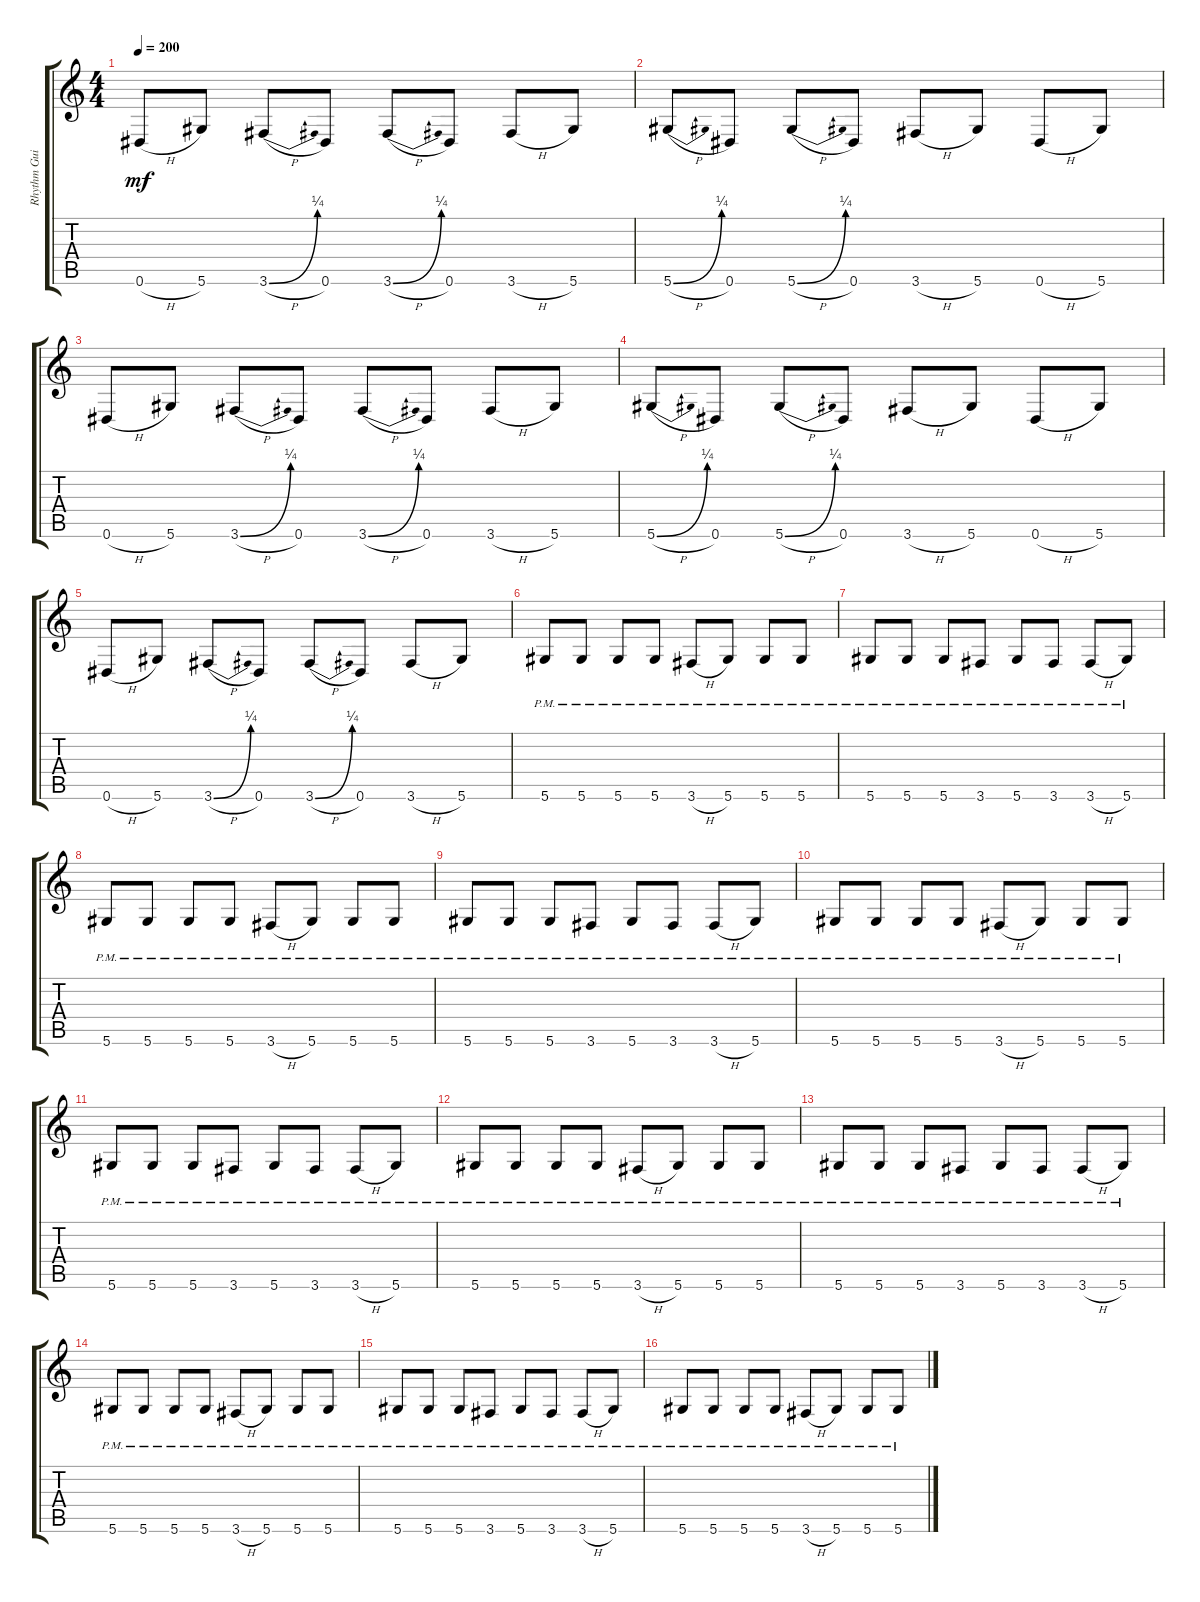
\track ("Rhythm Guitar" "Rhythm Gui") {instrument distortionguitar}
\staff {score tabs}
\tuning (Eb4 Bb3 Gb3 Db3 Ab2 Eb2) {hide}
\ts (4 4)
\tempo 200
\clef g2
\ks c
0.6{h}.8{dy mf} 5.6.8 3.6{be (bend 0 0 60 1) h}.8 0.6.8 3.6{be (bend 0 0 60 1) h}.8 0.6.8 3.6{h}.8 5.6.8 |
5.6{be (bend 0 0 60 1) h}.8 0.6.8 5.6{be (bend 0 0 60 1) h}.8 0.6.8 3.6{h}.8 5.6.8 0.6{h}.8 5.6.8 |
0.6{h}.8 5.6.8 3.6{be (bend 0 0 60 1) h}.8 0.6.8 3.6{be (bend 0 0 60 1) h}.8 0.6.8 3.6{h}.8 5.6.8 |
5.6{be (bend 0 0 60 1) h}.8 0.6.8 5.6{be (bend 0 0 60 1) h}.8 0.6.8 3.6{h}.8 5.6.8 0.6{h}.8 5.6.8 |
0.6{h}.8 5.6.8 3.6{be (bend 0 0 60 1) h}.8 0.6.8 3.6{be (bend 0 0 60 1) h}.8 0.6.8 3.6{h}.8 5.6.8 |
5.6{pm}.8 5.6{pm}.8 5.6{pm}.8 5.6{pm}.8 3.6{h pm}.8 5.6{pm}.8 5.6{pm}.8 5.6{pm}.8 |
5.6{pm}.8 5.6{pm}.8 5.6{pm}.8 3.6{pm}.8 5.6{pm}.8 3.6{pm}.8 3.6{h pm}.8 5.6{pm}.8 |
5.6{pm}.8 5.6{pm}.8 5.6{pm}.8 5.6{pm}.8 3.6{h pm}.8 5.6{pm}.8 5.6{pm}.8 5.6{pm}.8 |
5.6{pm}.8 5.6{pm}.8 5.6{pm}.8 3.6{pm}.8 5.6{pm}.8 3.6{pm}.8 3.6{h pm}.8 5.6{pm}.8 |
5.6{pm}.8 5.6{pm}.8 5.6{pm}.8 5.6{pm}.8 3.6{h pm}.8 5.6{pm}.8 5.6{pm}.8 5.6{pm}.8 |
5.6{pm}.8 5.6{pm}.8 5.6{pm}.8 3.6{pm}.8 5.6{pm}.8 3.6{pm}.8 3.6{h pm}.8 5.6{pm}.8 |
5.6{pm}.8 5.6{pm}.8 5.6{pm}.8 5.6{pm}.8 3.6{h pm}.8 5.6{pm}.8 5.6{pm}.8 5.6{pm}.8 |
5.6{pm}.8 5.6{pm}.8 5.6{pm}.8 3.6{pm}.8 5.6{pm}.8 3.6{pm}.8 3.6{h pm}.8 5.6{pm}.8 |
5.6{pm}.8 5.6{pm}.8 5.6{pm}.8 5.6{pm}.8 3.6{h pm}.8 5.6{pm}.8 5.6{pm}.8 5.6{pm}.8 |
5.6{pm}.8 5.6{pm}.8 5.6{pm}.8 3.6{pm}.8 5.6{pm}.8 3.6{pm}.8 3.6{h pm}.8 5.6{pm}.8 |
5.6{pm}.8 5.6{pm}.8 5.6{pm}.8 5.6{pm}.8 3.6{h pm}.8 5.6{pm}.8 5.6{pm}.8 5.6{pm}.8
